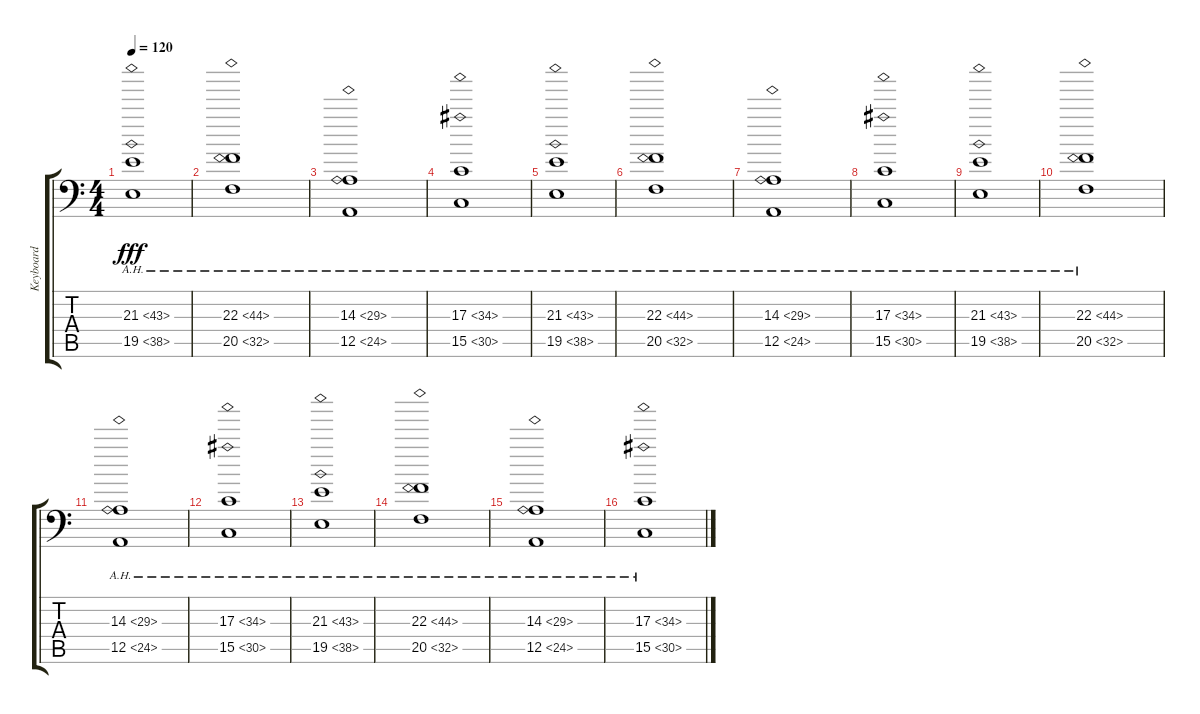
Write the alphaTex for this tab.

\track ("Keyboard" "Keyboard") {instrument pad6metallic}
\staff {score tabs}
\tuning (E3 B2 G2 D2 A1 D1) {hide}
\ts (4 4)
\tempo 120
\clef f4
\ks c
(21.3{ah 22} 19.5{ah 19}).1{dy fff} |
(22.3{ah 22} 20.5{ah 12}).1 |
(14.3{ah 15} 12.5{ah 12}).1{instrument pad5bowed} |
(17.3{ah 17} 15.5{ah 15}).1 |
(21.3{ah 22} 19.5{ah 19}).1 |
(22.3{ah 22} 20.5{ah 12}).1 |
(14.3{ah 15} 12.5{ah 12}).1{instrument pad5bowed} |
(17.3{ah 17} 15.5{ah 15}).1 |
(21.3{ah 22} 19.5{ah 19}).1 |
(22.3{ah 22} 20.5{ah 12}).1 |
(14.3{ah 15} 12.5{ah 12}).1{instrument pad5bowed} |
(17.3{ah 17} 15.5{ah 15}).1 |
(21.3{ah 22} 19.5{ah 19}).1 |
(22.3{ah 22} 20.5{ah 12}).1 |
(14.3{ah 15} 12.5{ah 12}).1{instrument pad5bowed} |
(17.3{ah 17} 15.5{ah 15}).1
